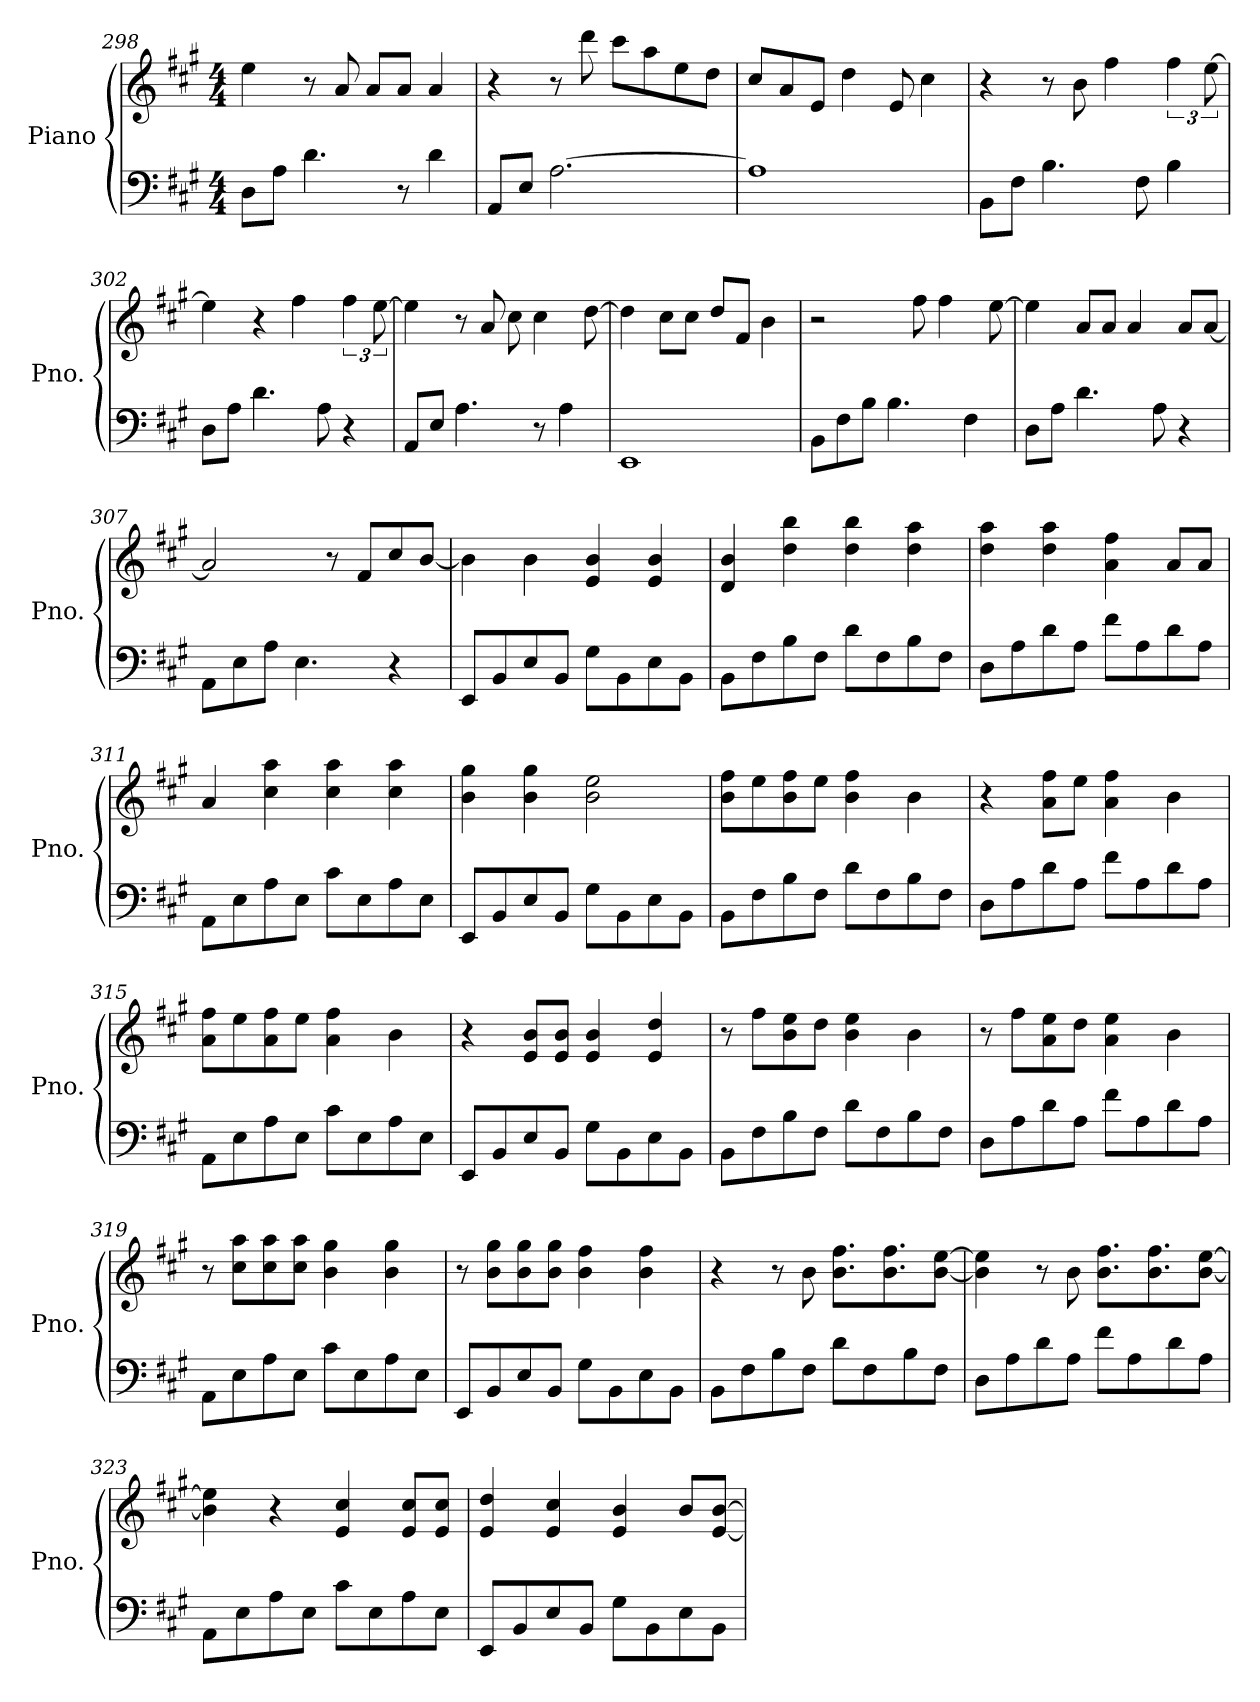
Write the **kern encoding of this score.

**kern	**kern
*part1	*part1
*staff2	*staff1
*I"Piano	*
*I'Pno.	*
*clefF4	*clefG2
*k[f#c#g#]	*k[f#c#g#]
*M4/4	*M4/4
=298	=298
8D\L	4ee\
8A\J	.
4.d\	8r
.	8a/
.	8a/L
8r	8a/J
4d\	4a/
=299	=299
8AA/L	4r
8E/J	.
[2.A\	8r
.	8ddd\
.	8ccc#\L
.	8aa\
.	8ee\
.	8dd\J
=300	=300
1A]	8cc#/L
.	8a/
.	8e/J
.	4dd\
.	8e/
.	4cc#\
=301	=301
8BB\L	4r
8F#\J	.
4.B\	8r
.	8b\
.	4ff#\
8F#\	.
4B\	6ff#\
.	[12ee\
=302	=302
8D\L	4ee\]
8A\J	.
4.d\	4r
.	4ff#\
8A\	.
4r	6ff#\
.	[12ee\
!!LO:LB:g=z
=303	=303
8AA/L	4ee\]
8E/J	.
4.A\	8r
.	8a/
.	8cc#\
8r	4cc#\
4A\	.
.	[8dd\
=304	=304
1EE	4dd\]
.	8cc#\L
.	8cc#\J
.	8dd/L
.	8f#/J
.	4b\
=305	=305
8BB\L	2r
8F#\	.
8B\J	.
4.B\	.
.	8ff#\
.	4ff#\
4F#\	.
.	[8ee\
=306	=306
8D\L	4ee\]
8A\J	.
4.d\	8a/L
.	8a/J
.	4a/
8A\	.
4r	8a/L
.	[8a/J
=307	=307
8AA\L	2a/]
8E\	.
8A\J	.
4.E\	.
.	8r
.	8f#/L
4r	8cc#/
.	[8b/J
=308	=308
8EE/L	4b\]
8BB/	.
8E/	4b\
8BB/J	.
8G#\L	4e/ 4b/
8BB\	.
8E\	4e/ 4b/
8BB\J	.
!!LO:LB:g=z
=309	=309
8BB\L	4d/ 4b/
8F#\	.
8B\	4dd\ 4bb\
8F#\J	.
8d\L	4dd\ 4bb\
8F#\	.
8B\	4dd\ 4aa\
8F#\J	.
=310	=310
8D\L	4dd\ 4aa\
8A\	.
8d\	4dd\ 4aa\
8A\J	.
8f#\L	4a\ 4ff#\
8A\	.
8d\	8a/L
8A\J	8a/J
=311	=311
8AA\L	4a/
8E\	.
8A\	4cc#\ 4aa\
8E\J	.
8c#\L	4cc#\ 4aa\
8E\	.
8A\	4cc#\ 4aa\
8E\J	.
=312	=312
8EE/L	4b\ 4gg#\
8BB/	.
8E/	4b\ 4gg#\
8BB/J	.
8G#\L	2b\ 2ee\
8BB\	.
8E\	.
8BB\J	.
=313	=313
8BB\L	8b\ 8ff#\L
8F#\	8ee\
8B\	8b\ 8ff#\
8F#\J	8ee\J
8d\L	4b\ 4ff#\
8F#\	.
8B\	4b\
8F#\J	.
!!LO:LB:g=z
=314	=314
8D\L	4r
8A\	.
8d\	8a\ 8ff#\L
8A\J	8ee\J
8f#\L	4a\ 4ff#\
8A\	.
8d\	4b\
8A\J	.
=315	=315
8AA\L	8a\ 8ff#\L
8E\	8ee\
8A\	8a\ 8ff#\
8E\J	8ee\J
8c#\L	4a\ 4ff#\
8E\	.
8A\	4b\
8E\J	.
=316	=316
8EE/L	4r
8BB/	.
8E/	8e/ 8b/L
8BB/J	8e/ 8b/J
8G#\L	4e/ 4b/
8BB\	.
8E\	4e/ 4dd/
8BB\J	.
=317	=317
8BB\L	8r
8F#\	8ff#\L
8B\	8b\ 8ee\
8F#\J	8dd\J
8d\L	4b\ 4ee\
8F#\	.
8B\	4b\
8F#\J	.
=318	=318
8D\L	8r
8A\	8ff#\L
8d\	8a\ 8ee\
8A\J	8dd\J
8f#\L	4a\ 4ee\
8A\	.
8d\	4b\
8A\J	.
!!LO:LB:g=z
=319	=319
8AA\L	8r
8E\	8cc#\ 8aa\L
8A\	8cc#\ 8aa\
8E\J	8cc#\ 8aa\J
8c#\L	4b\ 4gg#\
8E\	.
8A\	4b\ 4gg#\
8E\J	.
=320	=320
8EE/L	8r
8BB/	8b\ 8gg#\L
8E/	8b\ 8gg#\
8BB/J	8b\ 8gg#\J
8G#\L	4b\ 4ff#\
8BB\	.
8E\	4b\ 4ff#\
8BB\J	.
=321	=321
8BB\L	4r
8F#\	.
8B\	8r
8F#\J	8b\
8d\L	8.b\ 8.ff#\L
8F#\	.
.	8.b\ 8.ff#\
8B\	.
8F#\J	[8b\ [8ee\J
=322	=322
8D\L	4b\] 4ee\]
8A\	.
8d\	8r
8A\J	8b\
8f#\L	8.b\ 8.ff#\L
8A\	.
.	8.b\ 8.ff#\
8d\	.
8A\J	[8b\ [8ee\J
=323	=323
8AA\L	4b\] 4ee\]
8E\	.
8A\	4r
8E\J	.
8c#\L	4e/ 4cc#/
8E\	.
8A\	8e/ 8cc#/L
8E\J	8e/ 8cc#/J
!!LO:LB:g=z
=324	=324
8EE/L	4e/ 4dd/
8BB/	.
8E/	4e/ 4cc#/
8BB/J	.
8G#\L	4e/ 4b/
8BB\	.
8E\	8b/L
8BB\J	[8e/ [8b/J
=	=
*-	*-
